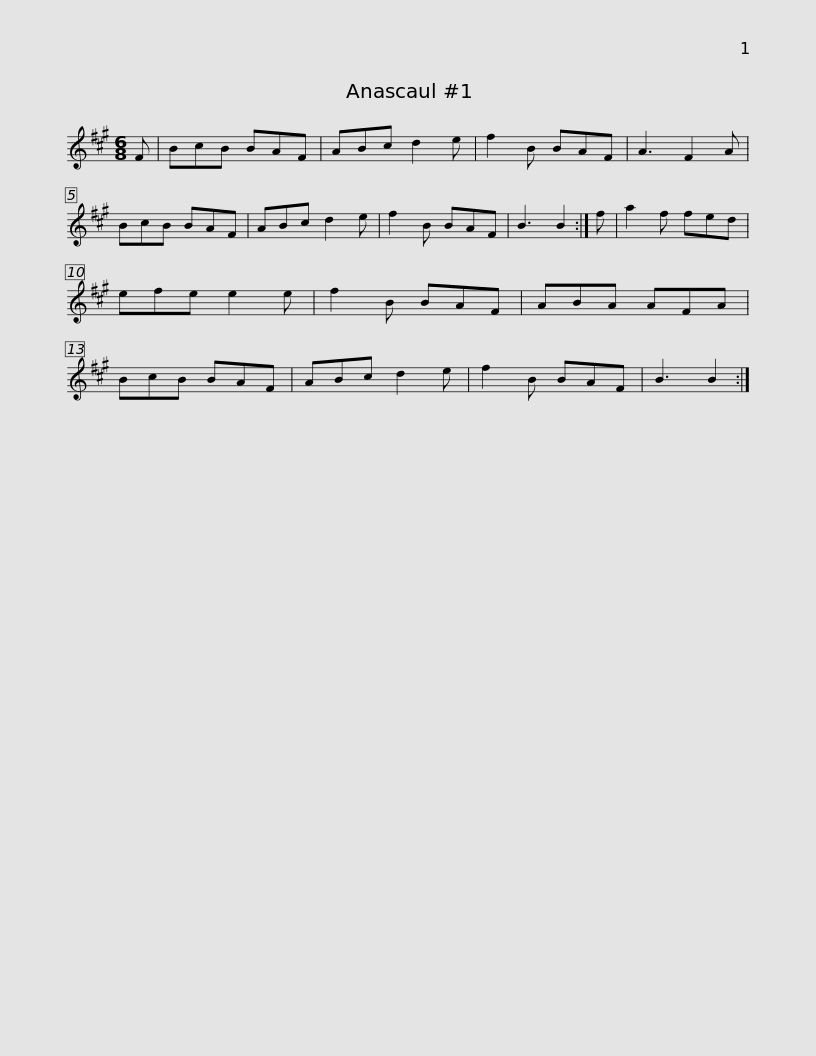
X:1
L:1/8
M:6/8
I:linebreak $
K:A
V:1 treble
V:1
 F | BcB BAF | ABc d2 e | f2 B BAF | A3 F2 A | %5
 BcB BAF | ABc d2 e | f2 B BAF | B3 B2 :| f |$ %10
 a2 f fed | efe e2 e | f2 B BAF | ABA AFA | BcB BAF | %15
 ABc d2 e | f2 B BAF | B3 B2 :| %18
